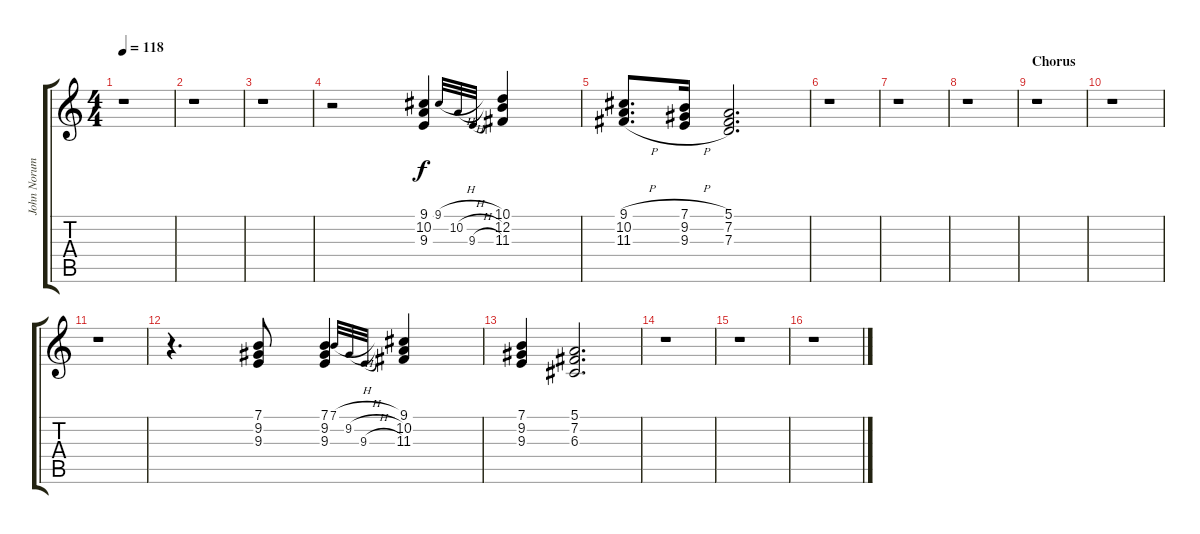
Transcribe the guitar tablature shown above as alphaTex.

\track ("John Norum, Mic Michaeli, Ian Haugland " "John Norum") {instrument flute}
\staff {score tabs}
\tuning (E4 B3 G3 D3 A2 E2) {hide}
\ts (4 4)
\tempo 118
\clef g2
\ks c
r.1{dy f} |
r.1 |
r.1 |
r.2 (9.1 10.2 9.3).4 9.1{h}.32{gr onbeat} 10.2{h}.32{gr onbeat} 9.3{h}.32{gr onbeat} (10.1 12.2 11.3).4 |
(9.1{h} 10.2{h} 11.3{h}).8{d} (7.1{h} 9.2{h} 9.3{h}).16 (5.1 7.2 7.3).2{d} |
r.1 |
r.1 |
r.1 |
\section ("" "Chorus")
r.1 |
r.1 |
r.1 |
r.4{d} (7.1 9.2 9.3).8 (7.1 9.2 9.3).4 7.1{h}.32{gr onbeat} 9.2{h}.32{gr onbeat} 9.3{h}.32{gr onbeat} (9.1 10.2 11.3).4 |
(7.1 9.2 9.3).4 (5.1 7.2 6.3).2{d} |
r.1 |
r.1 |
r.1
